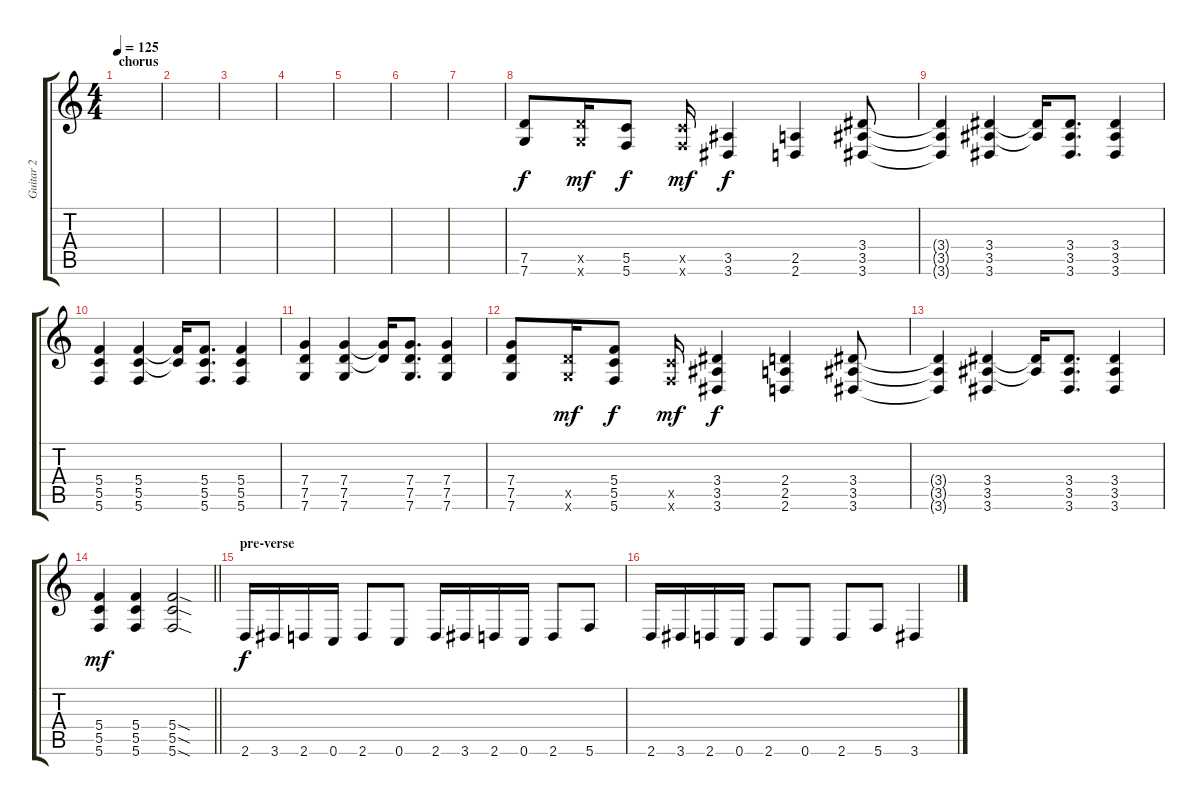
\track ("Guitar 2" "Guitar 2") {instrument distortionguitar}
\staff {score tabs}
\tuning (D4 A3 F3 C3 G2 C2) {hide}
\ts (4 4)
\section ("" "chorus")
\tempo 125
\clef g2
\ks c
|
|
|
|
|
|
|
(7.5 7.6).8{dy f} (7.5{x} 7.6{x}).16{dy mf} (5.5 5.6).8{dy f} (5.5{x} 5.6{x}).16{dy mf} (3.5 3.6).4{dy f} (2.5 2.6).4 (3.4 3.5 3.6).8 |
(3.4{t} 3.5{t} 3.6{t}).4 (3.4 3.5 3.6).4 (3.4{t} 3.5{t}).16 (3.4 3.5 3.6).8{d} (3.4 3.5 3.6).4 |
(5.4 5.5 5.6).4 (5.4 5.5 5.6).4 (5.4{t} 5.5{t}).16 (5.4 5.5 5.6).8{d} (5.4 5.5 5.6).4 |
(7.4 7.5 7.6).4 (7.4 7.5 7.6).4 (7.4{t} 7.5{t}).16 (7.4 7.5 7.6).8{d} (7.4 7.5 7.6).4 |
(7.4 7.5 7.6).8 (7.5{x} 7.6{x}).16{dy mf} (5.4 5.5 5.6).8{dy f} (5.5{x} 5.6{x}).16{dy mf} (3.4 3.5 3.6).4{dy f} (2.4 2.5 2.6).4 (3.4 3.5 3.6).8 |
(3.4{t} 3.5{t} 3.6{t}).4 (3.4 3.5 3.6).4 (3.4{t} 3.5{t}).16 (3.4 3.5 3.6).8{d} (3.4 3.5 3.6).4 |
\barLineRight lightlight
(5.4 5.5 5.6).4{dy mf} (5.4 5.5 5.6).4 (5.4{sod} 5.5{sod} 5.6{sod}).2 |
\section ("" "pre-verse")
2.6.16{dy f} 3.6.16 2.6.16 0.6.16 2.6.8 0.6.8 2.6.16 3.6.16 2.6.16 0.6.16 2.6.8 5.6.8 |
2.6.16 3.6.16 2.6.16 0.6.16 2.6.8 0.6.8 2.6.8 5.6.8 3.6.4
